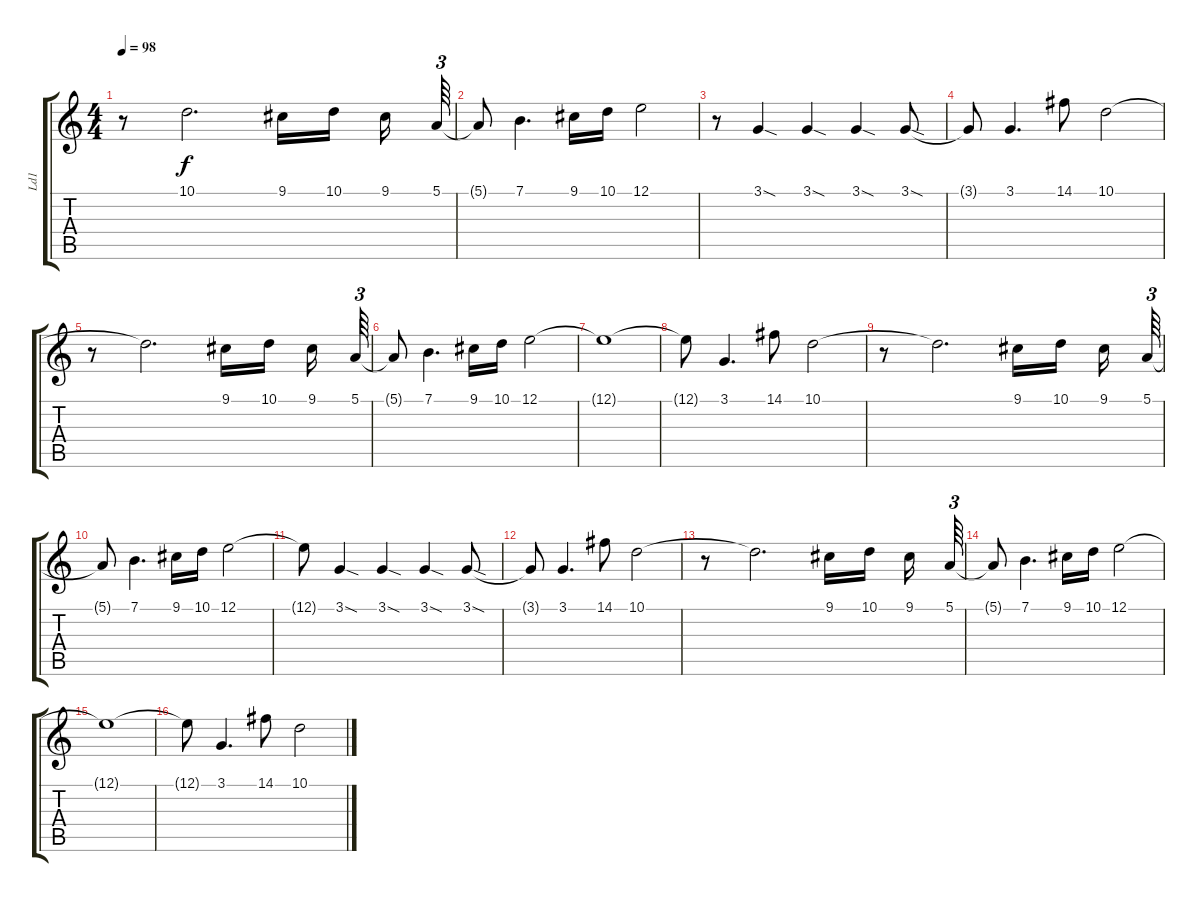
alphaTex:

\track ("Ld1" "Ld1") {instrument lead2sawtooth}
\staff {score tabs}
\tuning (E4 B3 G3 D3 A2 E2) {hide}
\ts (4 4)
\tempo 98
\clef g2
\ks c
r.8{dy f} 10.1{t}.2{d} 9.1.16 10.1.16 9.1.16 5.1.64{tu (3 2)} |
5.1{t}.8 7.1.4{d} 9.1.16 10.1.16 12.1.2 |
r.8 3.1{sod}.4 3.1{sod}.4 3.1{sod}.4 3.1{sod}.8 |
3.1{t}.8 3.1.4{d} 14.1.8 10.1.2 |
r.8 10.1{t}.2{d} 9.1.16 10.1.16 9.1.16 5.1.64{tu (3 2)} |
5.1{t}.8 7.1.4{d} 9.1.16 10.1.16 12.1.2 |
12.1{t}.1 |
12.1{t}.8 3.1.4{d} 14.1.8 10.1.2 |
r.8 10.1{t}.2{d} 9.1.16 10.1.16 9.1.16 5.1.64{tu (3 2)} |
5.1{t}.8 7.1.4{d} 9.1.16 10.1.16 12.1.2 |
12.1{t}.8 3.1{sod}.4 3.1{sod}.4 3.1{sod}.4 3.1{sod}.8 |
3.1{t}.8 3.1.4{d} 14.1.8 10.1.2 |
r.8 10.1{t}.2{d} 9.1.16 10.1.16 9.1.16 5.1.64{tu (3 2)} |
5.1{t}.8 7.1.4{d} 9.1.16 10.1.16 12.1.2 |
12.1{t}.1 |
12.1{t}.8 3.1.4{d} 14.1.8 10.1.2
